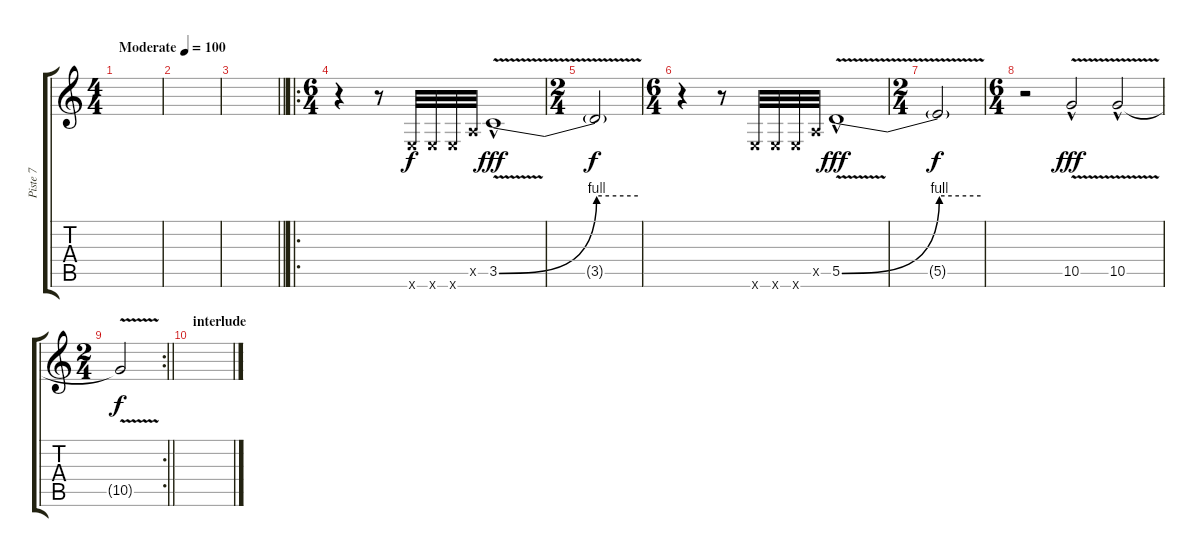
\track ("Piste 7" "Piste 7") {instrument distortionguitar}
\staff {score tabs}
\tuning (E4 B3 G3 D3 A2 E2) {hide}
\ts (4 4)
\tempo (100 "Moderate")
\clef g2
\ks c
|
|
\barLineRight lightlight
|
\ro
\ts (6 4)
\section ("" "")
r.4 r.8 0.6{x}.32 0.6{x}.32 0.6{x}.32 0.5{x}.32 3.5{be (bend 0 0 60 4) v hac}.1{dy fff} |
\ts (2 4)
3.5{be (hold 0 4 60 4) v t}.2{dy f} |
\ts (6 4)
r.4 r.8 0.6{x}.32 0.6{x}.32 0.6{x}.32 0.5{x}.32 5.5{be (bend 0 0 60 4) v hac}.1{dy fff} |
\ts (2 4)
5.5{be (hold 0 4 60 4) v t}.2{dy f} |
\ts (6 4)
r.2 10.5{v hac}.2{dy fff} 10.5{v hac}.2 |
\rc 2
\ts (2 4)
\barLineRight lightlight
10.5{t}.2{dy f} |
\section ("" "interlude")
